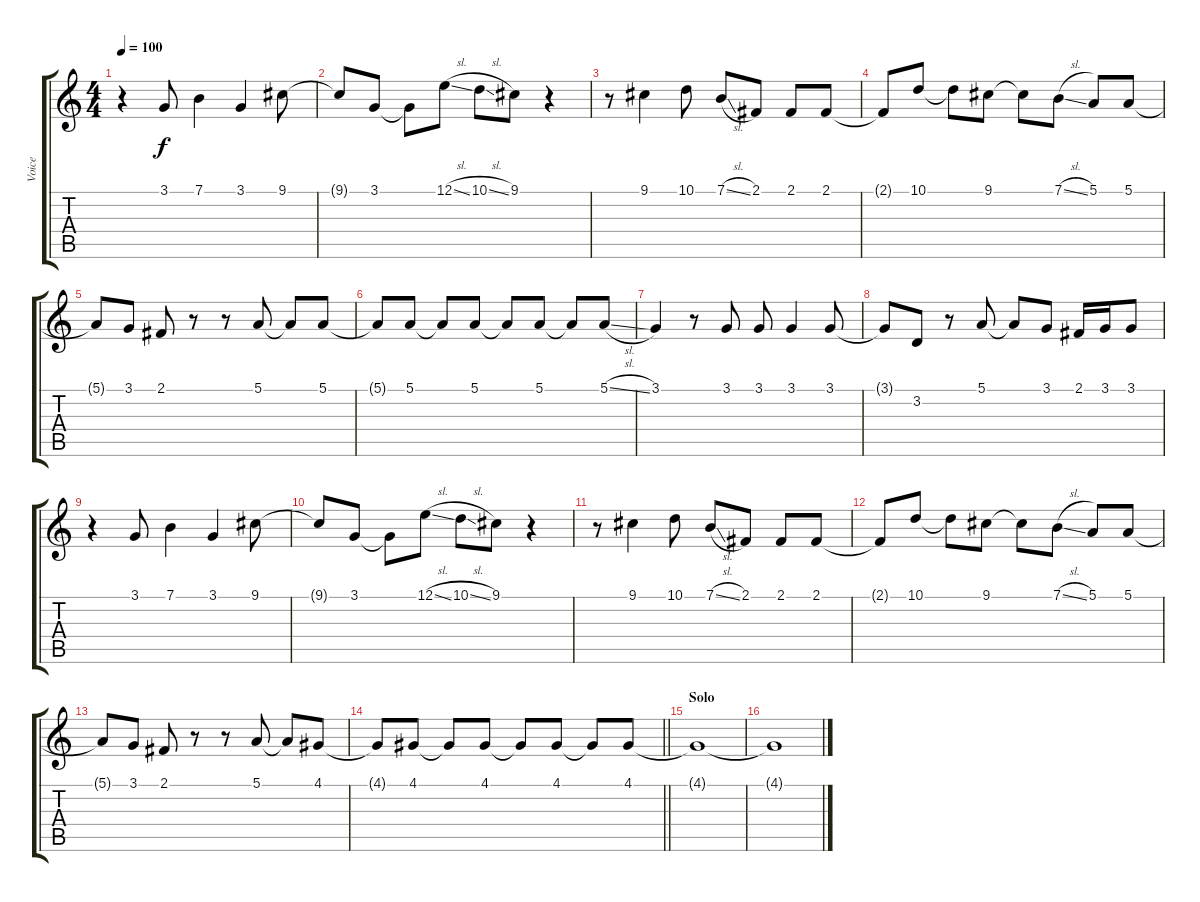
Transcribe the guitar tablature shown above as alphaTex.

\track ("Voice" "Voice") {instrument synthvoice}
\staff {score tabs}
\tuning (E4 B3 G3 D3 A2 E2) {hide}
\ts (4 4)
\tempo 100
\clef g2
\ks c
r.4{dy f} 3.1.8 7.1.4 3.1.4 9.1.8 |
9.1{t}.8 3.1.8 3.1{t}.8 12.1{sl}.8 10.1{sl}.8 9.1.8 r.4 |
r.8 9.1.4 10.1.8 7.1{sl}.8 2.1.8 2.1.8 2.1.8 |
2.1{t}.8 10.1.8 10.1{t}.8 9.1.8 9.1{t}.8 7.1{sl}.8 5.1.8 5.1.8 |
5.1{t}.8 3.1.8 2.1.8 r.8 r.8 5.1.8 5.1{t}.8 5.1.8 |
5.1{t}.8 5.1.8 5.1{t}.8 5.1.8 5.1{t}.8 5.1.8 5.1{t}.8 5.1{sl}.8 |
3.1.4 r.8 3.1.8 3.1.8 3.1.4 3.1.8 |
3.1{t}.8 3.2.8 r.8 5.1.8 5.1{t}.8 3.1.8 2.1.16 3.1.16 3.1.8 |
r.4 3.1.8 7.1.4 3.1.4 9.1.8 |
9.1{t}.8 3.1.8 3.1{t}.8 12.1{sl}.8 10.1{sl}.8 9.1.8 r.4 |
r.8 9.1.4 10.1.8 7.1{sl}.8 2.1.8 2.1.8 2.1.8 |
2.1{t}.8 10.1.8 10.1{t}.8 9.1.8 9.1{t}.8 7.1{sl}.8 5.1.8 5.1.8 |
5.1{t}.8 3.1.8 2.1.8 r.8 r.8 5.1.8 5.1{t}.8 4.1.8 |
\barLineRight lightlight
4.1{t}.8 4.1.8 4.1{t}.8 4.1.8 4.1{t}.8 4.1.8 4.1{t}.8 4.1.8 |
\section ("" "Solo")
4.1{t}.1{volume 0} |
4.1{t}.1
